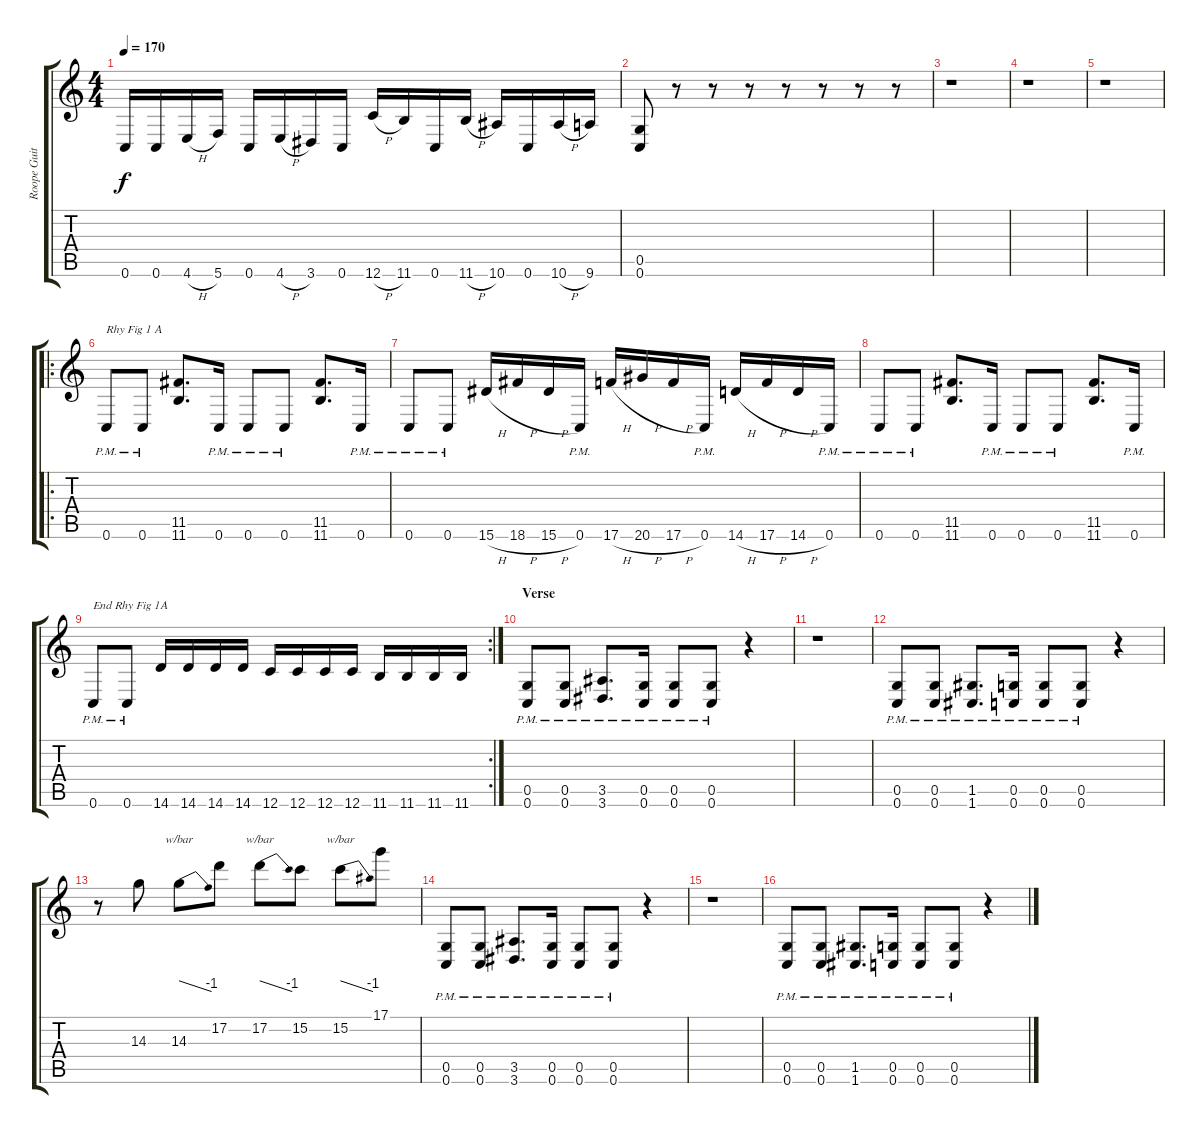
\track ("Roope Guitar 2" "Roope Guit") {instrument distortionguitar}
\staff {score tabs}
\tuning (D4 A3 F3 C3 G2 C2) {hide}
\ts (4 4)
\tempo 170
\clef g2
\ks c
0.6.16{dy f} 0.6.16 4.6{h}.16 5.6.16 0.6.16 4.6{h}.16 3.6.16 0.6.16 12.6{h}.16 11.6.16 0.6.16 11.6{h}.16 10.6.16 0.6.16 10.6{h}.16 9.6.16 |
(0.5 0.6).8 r.8 r.8 r.8 r.8 r.8 r.8 r.8 |
r.1 |
r.1 |
r.1 |
\ro
0.6{pm}.8{txt "Rhy Fig 1 A"} 0.6{pm}.8 (11.5 11.6).8{d} 0.6{pm}.16 0.6{pm}.8 0.6{pm}.8 (11.5 11.6).8{d} 0.6{pm}.16 |
0.6{pm}.8 0.6{pm}.8 15.6{h}.16 18.6{h}.16 15.6{h}.16 0.6{pm}.16 17.6{h}.16 20.6{h}.16 17.6{h}.16 0.6{pm}.16 14.6{h}.16 17.6{h}.16 14.6{h}.16 0.6{pm}.16 |
0.6{pm}.8 0.6{pm}.8 (11.5 11.6).8{d} 0.6{pm}.16 0.6{pm}.8 0.6{pm}.8 (11.5 11.6).8{d} 0.6{pm}.16 |
\rc 2
0.6{pm}.8{txt "End Rhy Fig 1A"} 0.6{pm}.8 14.6.16 14.6.16 14.6.16 14.6.16 12.6.16 12.6.16 12.6.16 12.6.16 11.6.16 11.6.16 11.6.16 11.6.16 |
\section ("" "Verse")
(0.5{pm} 0.6{pm}).8 (0.5{pm} 0.6{pm}).8 (3.5{pm} 3.6{pm}).8{d} (0.5{pm} 0.6{pm}).16 (0.5{pm} 0.6{pm}).8 (0.5{pm} 0.6{pm}).8 r.4 |
r.1 |
(0.5{pm} 0.6{pm}).8 (0.5{pm} 0.6{pm}).8 (1.5{pm} 1.6{pm}).8{d} (0.5{pm} 0.6{pm}).16 (0.5{pm} 0.6{pm}).8 (0.5{pm} 0.6{pm}).8 r.4 |
r.8 14.3.8 14.3.8{tbe (dive default 0 0 60 -4)} 17.2.8 17.2.8{tbe (dive default 0 0 60 -4)} 15.2.8 15.2.8{tbe (dive default 0 0 60 -4)} 17.1.8 |
(0.5{pm} 0.6{pm}).8 (0.5{pm} 0.6{pm}).8 (3.5{pm} 3.6{pm}).8{d} (0.5{pm} 0.6{pm}).16 (0.5{pm} 0.6{pm}).8 (0.5{pm} 0.6{pm}).8 r.4 |
r.1 |
(0.5{pm} 0.6{pm}).8 (0.5{pm} 0.6{pm}).8 (1.5{pm} 1.6{pm}).8{d} (0.5{pm} 0.6{pm}).16 (0.5{pm} 0.6{pm}).8 (0.5{pm} 0.6{pm}).8 r.4
